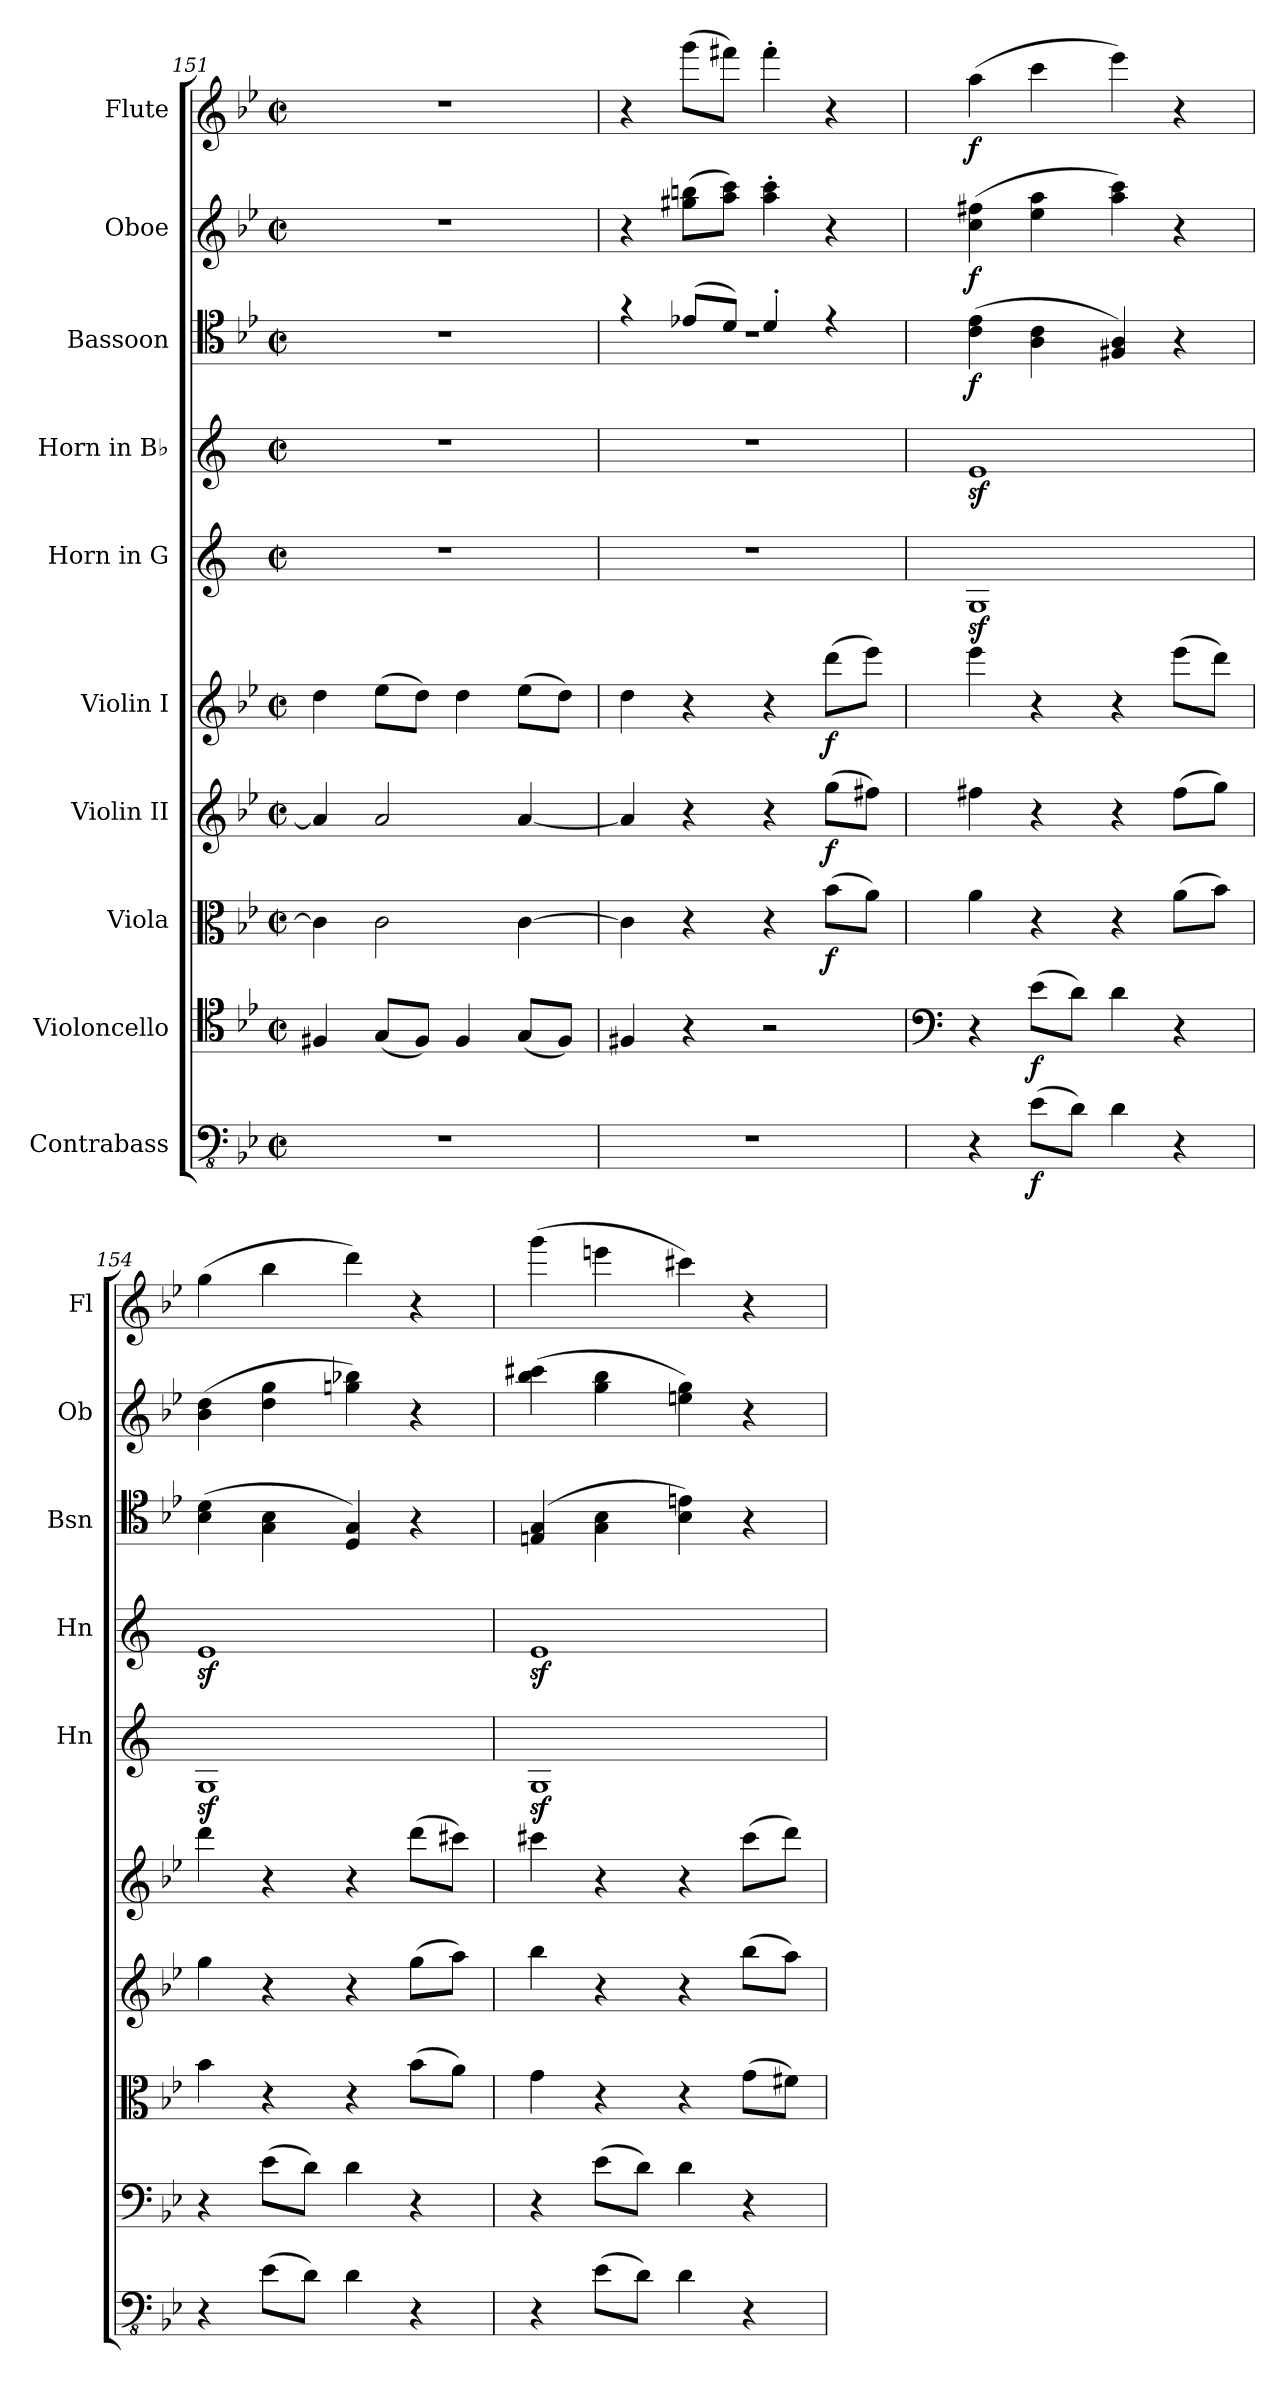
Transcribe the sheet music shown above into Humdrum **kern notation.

**kern	**dynam	**kern	**dynam	**kern	**dynam	**kern	**dynam	**kern	**dynam	**kern	**kern	**kern	**dynam	**kern	**dynam	**kern	**dynam
*part10	*part10	*part9	*part9	*part8	*part8	*part7	*part7	*part6	*part6	*part5	*part4	*part3	*part3	*part2	*part2	*part1	*part1
*staff10	*staff10	*staff9	*staff9	*staff8	*staff8	*staff7	*staff7	*staff6	*staff6	*staff5	*staff4	*staff3	*staff3	*staff2	*staff2	*staff1	*staff1
*I"Contrabass	*	*I"Violoncello	*	*I"Viola	*	*I"Violin II	*	*I"Violin I	*	*I"Horn in G	*I"Horn in B♭	*I"Bassoon	*	*I"Oboe	*	*I"Flute	*
*	*	*	*	*	*	*	*	*	*	*I'Hn	*I'Hn	*I'Bsn	*	*I'Ob	*	*I'Fl	*
*clefFv4	*	*clefC4	*	*clefC3	*	*clefG2	*	*clefG2	*	*clefG2	*clefG2	*clefC4	*	*clefG2	*	*clefG2	*
*	*	*	*	*	*	*	*	*	*	*ITrd3c5	*ITrd1c2	*	*	*	*	*	*
*k[b-e-]	*	*k[b-e-]	*	*k[b-e-]	*	*k[b-e-]	*	*k[b-e-]	*	*k[f#]	*k[b-e-]	*k[b-e-]	*	*k[b-e-]	*	*k[b-e-]	*
*M2/2	*	*M2/2	*	*M2/2	*	*M2/2	*	*M2/2	*	*M2/2	*M2/2	*M2/2	*	*M2/2	*	*M2/2	*
*met(c|)	*	*met(c|)	*	*met(c|)	*	*met(c|)	*	*met(c|)	*	*met(c|)	*met(c|)	*met(c|)	*	*met(c|)	*	*met(c|)	*
=151	=151	=151	=151	=151	=151	=151	=151	=151	=151	=151	=151	=151	=151	=151	=151	=151	=151
1r	.	4F#X/	.	4c\]	.	4a/]	.	4dd\	.	1r	1r	1r	.	1r	.	1r	.
.	.	(8G/L	.	2c\	.	2a/	.	(8ee-\L	.	.	.	.	.	.	.	.	.
.	.	8F#/J)	.	.	.	.	.	8dd\J)	.	.	.	.	.	.	.	.	.
.	.	4F#/	.	.	.	.	.	4dd\	.	.	.	.	.	.	.	.	.
.	.	(8G/L	.	[4c\	.	[4a/	.	(8ee-\L	.	.	.	.	.	.	.	.	.
.	.	8F#/J)	.	.	.	.	.	8dd\J)	.	.	.	.	.	.	.	.	.
=152	=152	=152	=152	=152	=152	=152	=152	=152	=152	=152	=152	=152	=152	=152	=152	=152	=152
*	*	*	*	*	*	*	*	*	*	*	*	*^	*	*	*	*	*
1r	.	4F#X/	.	4c\]	.	4a/]	.	4dd\	.	1r	1r	4r	1rc	.	4r	.	4r	.
.	.	4r	.	4r	.	4r	.	4r	.	.	.	(8e-X/L	.	.	(8gg#X\ 8bbn\L	.	(8ggg\L	.
.	.	.	.	.	.	.	.	.	.	.	.	8d/J)	.	.	8aa\ 8ccc\J)	.	8fff#X\J)	.
.	.	2r	.	4r	.	4r	.	4r	.	.	.	4d'/	.	.	4aa\' 4ccc\'	.	4fff#'\	.
!	!	!	!	!	!LO:DY:b	!	!LO:DY:b	!	!LO:DY:b	!	!	!	!	!	!	!	!	!
.	.	.	.	(8b-\L	f	(8gg\L	f	(8ddd\L	f	.	.	4r	.	.	4r	.	4r	.
.	.	.	.	8a\J)	.	8ff#X\J)	.	8eee-\J)	.	.	.	.	.	.	.	.	.	.
*	*	*	*	*	*	*	*	*	*	*	*	*v	*v	*	*	*	*	*
=153	=153	=153	=153	=153	=153	=153	=153	=153	=153	=153	=153	=153	=153	=153	=153	=153	=153
*	*	*clefF4	*	*	*	*	*	*	*	*	*	*	*	*	*	*	*
!	!	!	!	!	!	!	!	!	!	!	!	!	!LO:DY:b	!	!LO:DY:b	!	!LO:DY:b
4r	.	4r	.	4a\	.	4ff#X\	.	4eee-\	.	1Dz<	1dz<	(4c\ 4e-\	f	(4cc\ 4ff#X\	f	(4aa\	f
!	!LO:DY:b	!	!LO:DY:b	!	!	!	!	!	!	!	!	!	!	!	!	!	!
(8E-\L	f	(8e-\L	f	4r	.	4r	.	4r	.	.	.	4A\ 4c\	.	4ee-\ 4aa\	.	4ccc\	.
8D\J)	.	8d\J)	.	.	.	.	.	.	.	.	.	.	.	.	.	.	.
4D\	.	4d\	.	4r	.	4r	.	4r	.	.	.	4F#X/ 4A/)	.	4aa\ 4ccc\)	.	4eee-\)	.
4r	.	4r	.	(8a\L	.	(8ff#\L	.	(8eee-\L	.	.	.	4r	.	4r	.	4r	.
.	.	.	.	8b-\J)	.	8gg\J)	.	8ddd\J)	.	.	.	.	.	.	.	.	.
=154	=154	=154	=154	=154	=154	=154	=154	=154	=154	=154	=154	=154	=154	=154	=154	=154	=154
4r	.	4r	.	4b-\	.	4gg\	.	4ddd\	.	1Dz<	1dz<	(4B-\ 4d\	.	(4b-\ 4dd\	.	(4gg\	.
(8E-\L	.	(8e-\L	.	4r	.	4r	.	4r	.	.	.	4G\ 4B-\	.	4dd\ 4gg\	.	4bb-\	.
8D\J)	.	8d\J)	.	.	.	.	.	.	.	.	.	.	.	.	.	.	.
4D\	.	4d\	.	4r	.	4r	.	4r	.	.	.	4D/ 4G/)	.	4ggn\ 4bb-X\)	.	4ddd\)	.
4r	.	4r	.	(8b-\L	.	(8gg\L	.	(8ddd\L	.	.	.	4r	.	4r	.	4r	.
.	.	.	.	8a\J)	.	8aa\J)	.	8ccc#X\J)	.	.	.	.	.	.	.	.	.
=155	=155	=155	=155	=155	=155	=155	=155	=155	=155	=155	=155	=155	=155	=155	=155	=155	=155
4r	.	4r	.	4g\	.	4bb-\	.	4ccc#X\	.	1Dz<	1dz<	(4En/ 4G/	.	(4bb-\ 4ccc#X\	.	(4ggg\	.
(8E-\L	.	(8e-\L	.	4r	.	4r	.	4r	.	.	.	4G\ 4B-\	.	4gg\ 4bb-\	.	4eeen\	.
8D\J)	.	8d\J)	.	.	.	.	.	.	.	.	.	.	.	.	.	.	.
4D\	.	4d\	.	4r	.	4r	.	4r	.	.	.	4B-\ 4en\)	.	4een\ 4gg\)	.	4ccc#X\)	.
4r	.	4r	.	(8g\L	.	(8bb-\L	.	(8ccc#\L	.	.	.	4r	.	4r	.	4r	.
.	.	.	.	8f#X\J)	.	8aa\J)	.	8ddd\J)	.	.	.	.	.	.	.	.	.
=	=	=	=	=	=	=	=	=	=	=	=	=	=	=	=	=	=
*-	*-	*-	*-	*-	*-	*-	*-	*-	*-	*-	*-	*-	*-	*-	*-	*-	*-
